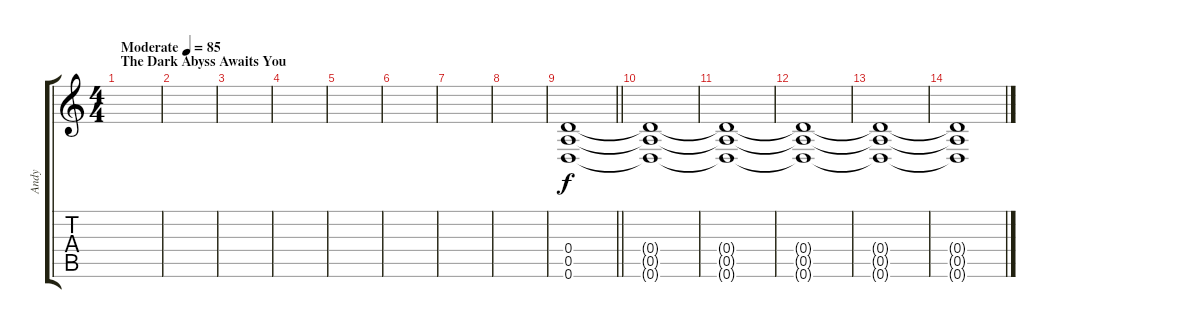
\track ("Andy" "Andy") {instrument distortionguitar}
\staff {score tabs}
\tuning (E4 B3 G3 D3 A2 D2) {hide}
\ts (4 4)
\section ("" "The Dark Abyss Awaits You")
\tempo (85 "Moderate")
\clef g2
\ks c
|
|
|
|
|
|
|
|
\barLineRight lightlight
(0.4 0.5 0.6).1{instrument helicopter} |
\section ("" "")
(0.4{t} 0.5{t} 0.6{t}).1 |
(0.4{t} 0.5{t} 0.6{t}).1 |
(0.4{t} 0.5{t} 0.6{t}).1 |
(0.4{t} 0.5{t} 0.6{t}).1 |
(0.4{t} 0.5{t} 0.6{t}).1
